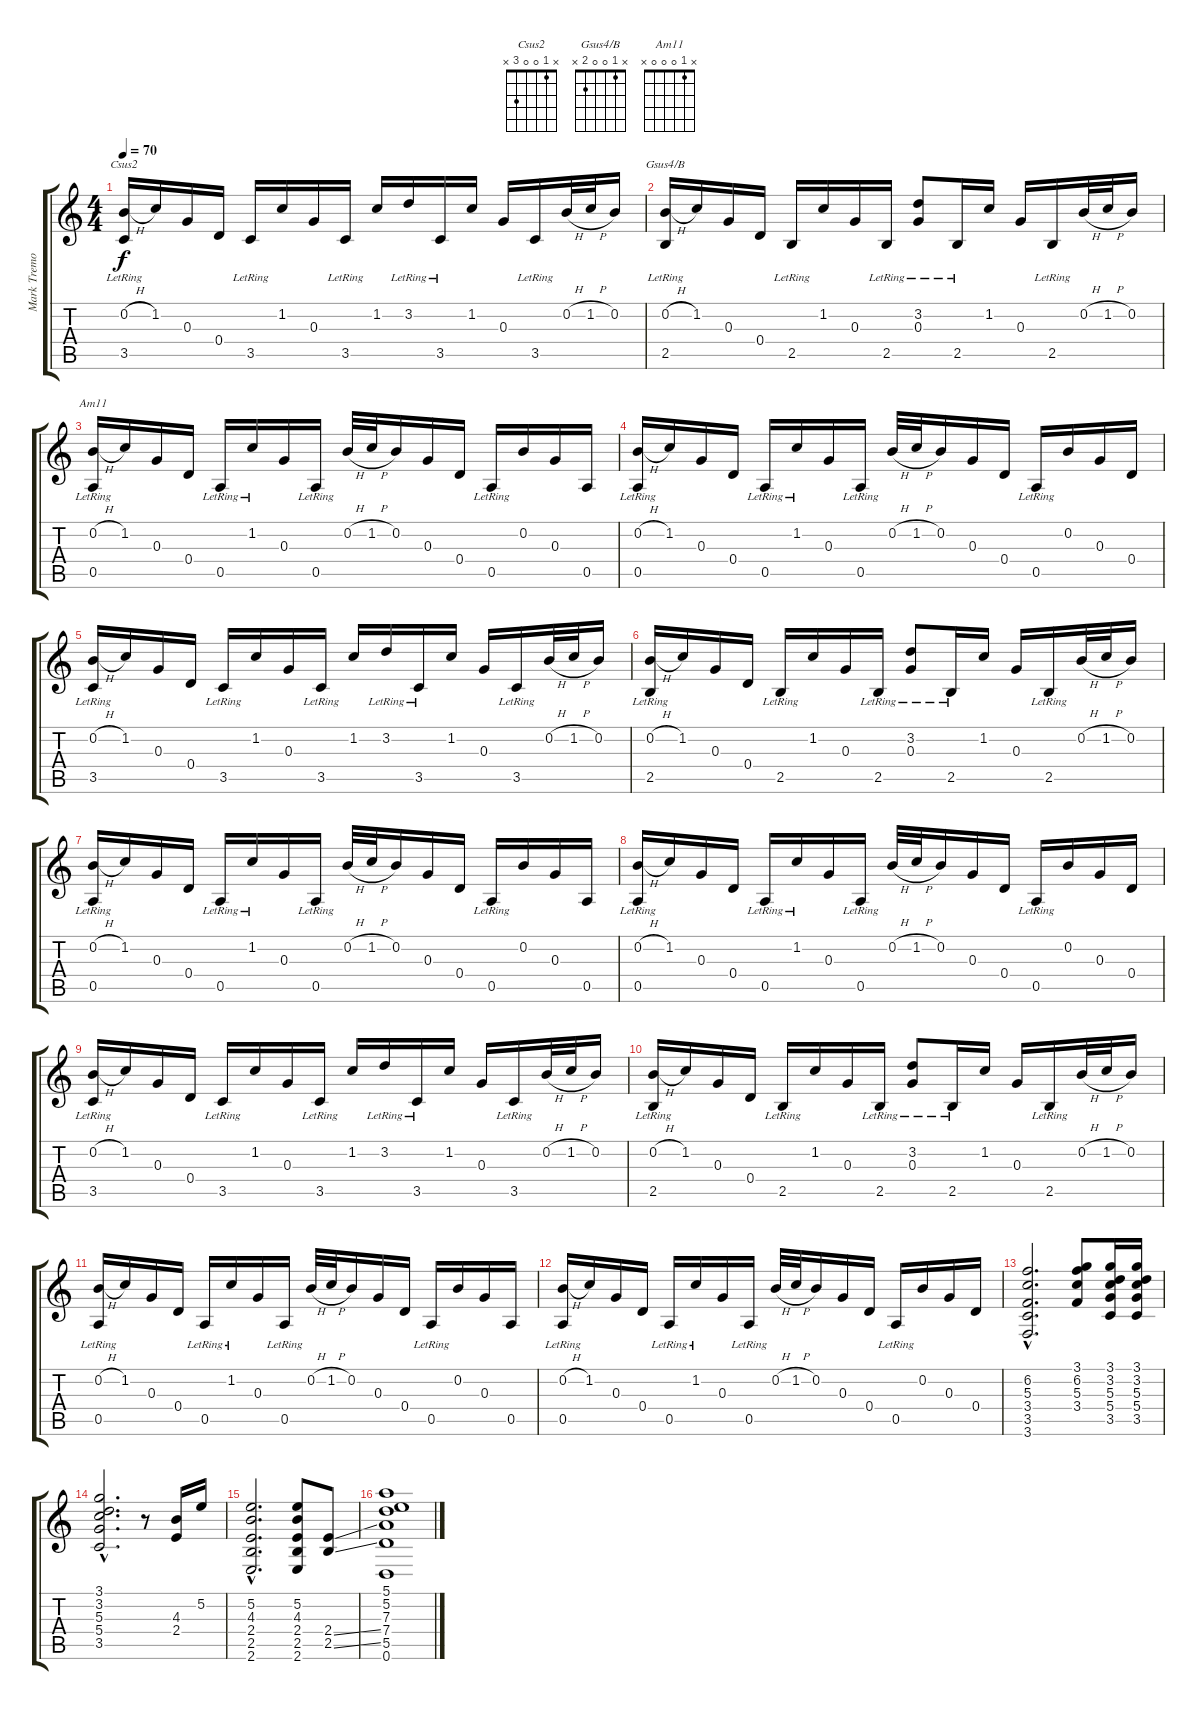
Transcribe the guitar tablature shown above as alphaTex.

\track ("Mark Tremonti" "Mark Tremo") {instrument electricguitarjazz}
\staff {score tabs}
\tuning (E4 B3 G3 D3 A2 D2) {hide}
\chord ("Csus2" x 1 0 0 3 x)
\chord ("Gsus4/B" x 1 0 0 2 x)
\chord ("Am11" x 1 0 0 0 x)
\ts (4 4)
\tempo 70
\clef g2
\ks c
(0.2{h} 3.5{lr}).16{ch "Csus2" dy f volume 10 instrument electricguitarjazz} 1.2.16 0.3.16 0.4.16 3.5{lr}.16 1.2.16 0.3.16 3.5{lr}.16 1.2.16 3.2{lr}.16 3.5{lr}.16 1.2.16 0.3.16 3.5{lr}.16 0.2{h}.32 1.2{h}.32 0.2.16 |
(0.2{h} 2.5{lr}).16{ch "Gsus4/B"} 1.2.16 0.3.16 0.4.16 2.5{lr}.16 1.2.16 0.3.16 2.5{lr}.16 (3.2{lr} 0.3{lr}).8 2.5{lr}.16 1.2.16 0.3.16 2.5{lr}.16 0.2{h}.32 1.2{h}.32 0.2.16 |
(0.2{h} 0.5{lr}).16{ch "Am11"} 1.2.16 0.3.16 0.4.16 0.5{lr}.16 1.2{lr}.16 0.3.16 0.5{lr}.16 0.2{h}.32 1.2{h}.32 0.2.16 0.3.16 0.4.16 0.5{lr}.16 0.2.16 0.3.16 0.5.16 |
(0.2{h} 0.5{lr}).16 1.2.16 0.3.16 0.4.16 0.5{lr}.16 1.2{lr}.16 0.3.16 0.5{lr}.16 0.2{h}.32 1.2{h}.32 0.2.16 0.3.16 0.4.16 0.5{lr}.16 0.2.16 0.3.16 0.4.16 |
(0.2{h} 3.5{lr}).16 1.2.16 0.3.16 0.4.16 3.5{lr}.16 1.2.16 0.3.16 3.5{lr}.16 1.2.16 3.2{lr}.16 3.5{lr}.16 1.2.16 0.3.16 3.5{lr}.16 0.2{h}.32 1.2{h}.32 0.2.16 |
(0.2{h} 2.5{lr}).16 1.2.16 0.3.16 0.4.16 2.5{lr}.16 1.2.16 0.3.16 2.5{lr}.16 (3.2{lr} 0.3{lr}).8 2.5{lr}.16 1.2.16 0.3.16 2.5{lr}.16 0.2{h}.32 1.2{h}.32 0.2.16 |
(0.2{h} 0.5{lr}).16 1.2.16 0.3.16 0.4.16 0.5{lr}.16 1.2{lr}.16 0.3.16 0.5{lr}.16 0.2{h}.32 1.2{h}.32 0.2.16 0.3.16 0.4.16 0.5{lr}.16 0.2.16 0.3.16 0.5.16 |
(0.2{h} 0.5{lr}).16 1.2.16 0.3.16 0.4.16 0.5{lr}.16 1.2{lr}.16 0.3.16 0.5{lr}.16 0.2{h}.32 1.2{h}.32 0.2.16 0.3.16 0.4.16 0.5{lr}.16 0.2.16 0.3.16 0.4.16 |
(0.2{h} 3.5{lr}).16{volume 10} 1.2.16 0.3.16 0.4.16 3.5{lr}.16 1.2.16 0.3.16 3.5{lr}.16 1.2.16 3.2{lr}.16 3.5{lr}.16 1.2.16 0.3.16 3.5{lr}.16 0.2{h}.32 1.2{h}.32 0.2.16 |
(0.2{h} 2.5{lr}).16 1.2.16 0.3.16 0.4.16 2.5{lr}.16 1.2.16 0.3.16 2.5{lr}.16 (3.2{lr} 0.3{lr}).8 2.5{lr}.16 1.2.16 0.3.16 2.5{lr}.16 0.2{h}.32 1.2{h}.32 0.2.16 |
(0.2{h} 0.5{lr}).16 1.2.16 0.3.16 0.4.16 0.5{lr}.16 1.2{lr}.16 0.3.16 0.5{lr}.16 0.2{h}.32 1.2{h}.32 0.2.16 0.3.16 0.4.16 0.5{lr}.16 0.2.16 0.3.16 0.5.16 |
(0.2{h} 0.5{lr}).16 1.2.16 0.3.16 0.4.16 0.5{lr}.16 1.2{lr}.16 0.3.16 0.5{lr}.16 0.2{h}.32 1.2{h}.32 0.2.16 0.3.16 0.4.16 0.5{lr}.16 0.2.16 0.3.16 0.4.16 |
(6.2{hac} 5.3{hac} 3.4{hac} 3.5{hac} 3.6{hac}).2{d balance 8} (3.1 6.2 5.3 3.4).8 (3.1 3.2 5.3 5.4 3.5).16 (3.1 3.2 5.3 5.4 3.5).16 |
(3.1{hac} 3.2{hac} 5.3{hac} 5.4{hac} 3.5{hac}).2{d} r.8 (4.3 2.4).16 5.2.16 |
(5.2{hac} 4.3{hac} 2.4{hac} 2.5{hac} 2.6{hac}).2{d} (5.2 4.3 2.4 2.5 2.6).8 (2.4{ss} 2.5{ss}).8 |
(5.1 5.2 7.3 7.4 5.5 0.6).1
